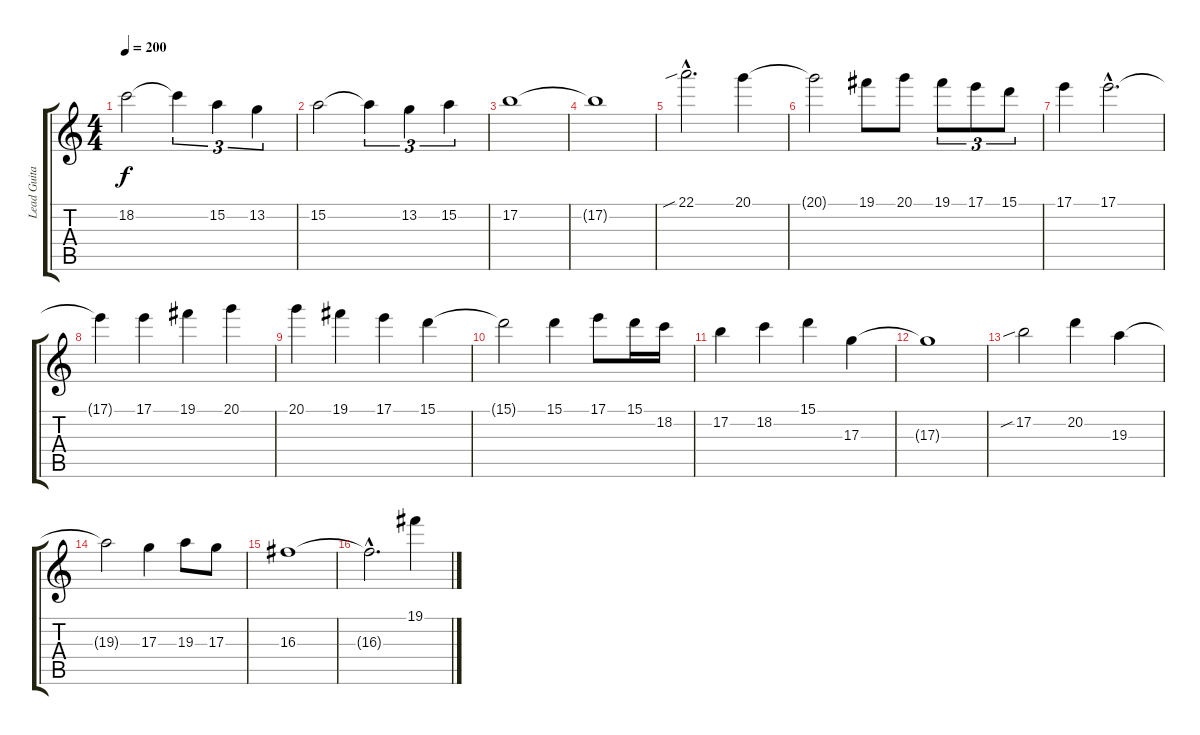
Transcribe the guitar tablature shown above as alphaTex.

\track ("Lead Guitar" "Lead Guita") {instrument distortionguitar}
\staff {score tabs}
\tuning (B3 Gb3 D3 A2 E2 B1) {hide}
\ts (4 4)
\tempo 200
\clef g2
\ks c
18.2.2{dy f} 18.2{t}.4{tu (3 2)} 15.2.4{tu (3 2)} 13.2.4{tu (3 2)} |
15.2.2 15.2{t}.4{tu (3 2)} 13.2.4{tu (3 2)} 15.2.4{tu (3 2)} |
17.2.1 |
17.2{t}.1 |
22.1{sib hac}.2{d} 20.1.4 |
20.1{t}.2 19.1.8 20.1.8 19.1.8{tu (3 2)} 17.1.8{tu (3 2)} 15.1.8{tu (3 2)} |
17.1.4 17.1{hac}.2{d} |
17.1{t}.4 17.1.4 19.1.4 20.1.4 |
20.1.4 19.1.4 17.1.4 15.1.4 |
15.1{t}.2 15.1.4 17.1.8 15.1.16 18.2.16 |
17.2.4 18.2.4 15.1.4 17.3.4 |
17.3{t}.1 |
17.2{sib}.2 20.2.4 19.3.4 |
19.3{t}.2 17.3.4 19.3.8 17.3.8 |
16.3.1 |
16.3{hac t}.2{d} 19.1.4
